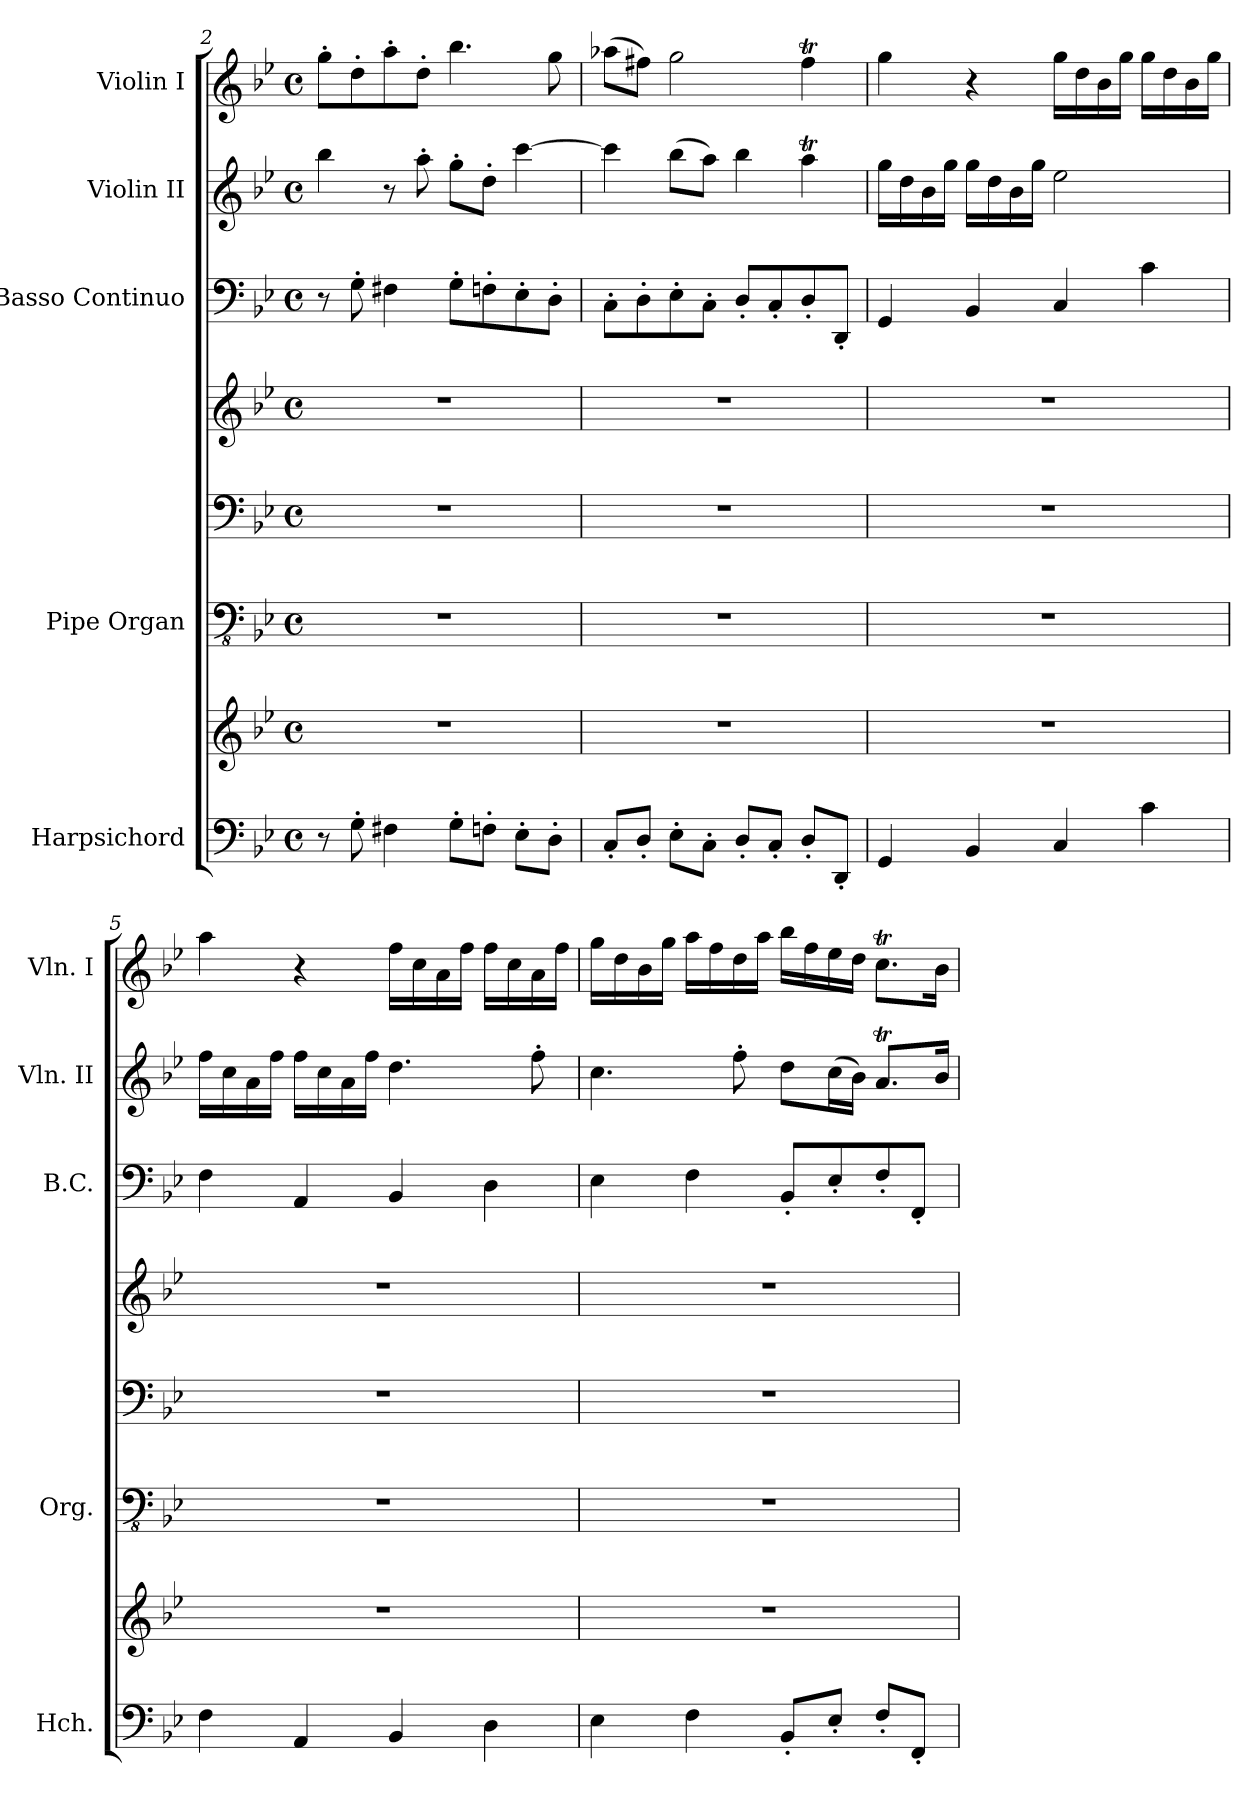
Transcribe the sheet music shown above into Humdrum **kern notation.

**kern	**kern	**kern	**kern	**kern	**kern	**kern	**kern
*part5	*part5	*part4	*part4	*part4	*part3	*part2	*part1
*staff8	*staff7	*staff6	*staff5	*staff4	*staff3	*staff2	*staff1
*I"Harpsichord	*	*I"Pipe Organ	*	*	*I"Basso Continuo	*I"Violin II	*I"Violin I
*I'Hch.	*	*I'Org.	*	*	*I'B.C.	*I'Vln. II	*I'Vln. I
*clefF4	*clefG2	*clefFv4	*clefF4	*clefG2	*clefF4	*clefG2	*clefG2
*k[b-e-]	*k[b-e-]	*k[b-e-]	*k[b-e-]	*k[b-e-]	*k[b-e-]	*k[b-e-]	*k[b-e-]
*M4/4	*M4/4	*M4/4	*M4/4	*M4/4	*M4/4	*M4/4	*M4/4
*met(c)	*met(c)	*met(c)	*met(c)	*met(c)	*met(c)	*met(c)	*met(c)
=2	=2	=2	=2	=2	=2	=2	=2
8r	1r	1r	1r	1r	8r	4bb-\	8gg'\L
8G'\	.	.	.	.	8G'\	.	8dd'\
4F#X\	.	.	.	.	4F#X\	8r	8aa'\
.	.	.	.	.	.	8aa'\	8dd'\J
8G'\L	.	.	.	.	8G'\L	8gg'\L	4.bb-\
8Fn'\J	.	.	.	.	8Fn'\	8dd'\J	.
8E-'\L	.	.	.	.	8E-'\	[4ccc\	.
8D'\J	.	.	.	.	8D'\J	.	8gg\
=3	=3	=3	=3	=3	=3	=3	=3
8C'/L	1r	1r	1r	1r	8C'\L	4ccc\]	(>8aa-X\L
8D'/J	.	.	.	.	8D'\	.	8ff#X\J)
8E-'\L	.	.	.	.	8E-'\	(>8bb-\L	2gg\
8C'\J	.	.	.	.	8C'\J	8aa\J)	.
8D'/L	.	.	.	.	8D'/L	4bb-\	.
8C'/J	.	.	.	.	8C'/	.	.
8D'/L	.	.	.	.	8D'/	4aat\	4ff#t\
8DD'/J	.	.	.	.	8DD'/J	.	.
!!LO:LB:g=z
=4	=4	=4	=4	=4	=4	=4	=4
4GG/	1r	1r	1r	1r	4GG/	16gg\LL	4gg\
.	.	.	.	.	.	16dd\	.
.	.	.	.	.	.	16b-\	.
.	.	.	.	.	.	16gg\JJ	.
4BB-/	.	.	.	.	4BB-/	16gg\LL	4r
.	.	.	.	.	.	16dd\	.
.	.	.	.	.	.	16b-\	.
.	.	.	.	.	.	16gg\JJ	.
4C/	.	.	.	.	4C/	2ee-\	16gg\LL
.	.	.	.	.	.	.	16dd\
.	.	.	.	.	.	.	16b-\
.	.	.	.	.	.	.	16gg\JJ
4c\	.	.	.	.	4c\	.	16gg\LL
.	.	.	.	.	.	.	16dd\
.	.	.	.	.	.	.	16b-\
.	.	.	.	.	.	.	16gg\JJ
=5	=5	=5	=5	=5	=5	=5	=5
4F\	1r	1r	1r	1r	4F\	16ff\LL	4aa\
.	.	.	.	.	.	16cc\	.
.	.	.	.	.	.	16a\	.
.	.	.	.	.	.	16ff\JJ	.
4AA/	.	.	.	.	4AA/	16ff\LL	4r
.	.	.	.	.	.	16cc\	.
.	.	.	.	.	.	16a\	.
.	.	.	.	.	.	16ff\JJ	.
4BB-/	.	.	.	.	4BB-/	4.dd\	16ff\LL
.	.	.	.	.	.	.	16cc\
.	.	.	.	.	.	.	16a\
.	.	.	.	.	.	.	16ff\JJ
4D\	.	.	.	.	4D\	.	16ff\LL
.	.	.	.	.	.	.	16cc\
.	.	.	.	.	.	8ff'\	16a\
.	.	.	.	.	.	.	16ff\JJ
!!LO:PB:g=z
=6	=6	=6	=6	=6	=6	=6	=6
4E-\	1r	1r	1r	1r	4E-\	4.cc\	16gg\LL
.	.	.	.	.	.	.	16dd\
.	.	.	.	.	.	.	16b-\
.	.	.	.	.	.	.	16gg\JJ
4F\	.	.	.	.	4F\	.	16aa\LL
.	.	.	.	.	.	.	16ff\
.	.	.	.	.	.	8ff'\	16dd\
.	.	.	.	.	.	.	16aa\JJ
8BB-'/L	.	.	.	.	8BB-'/L	8dd\L	16bb-\LL
.	.	.	.	.	.	.	16ff\
8E-'/J	.	.	.	.	8E-'/	(>16cc\L	16ee-\
.	.	.	.	.	.	16b-\JJ)	16dd\JJ
8F'/L	.	.	.	.	8F'/	8.at/L	8.ccT\L
8FF'/J	.	.	.	.	8FF'/J	.	.
.	.	.	.	.	.	16b-/Jk	16b-\Jk
=	=	=	=	=	=	=	=
*-	*-	*-	*-	*-	*-	*-	*-
